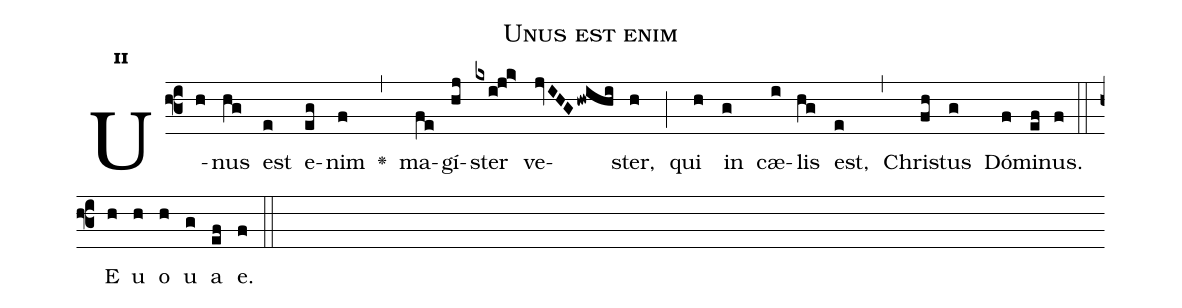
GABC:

name:Unus est enim;
office-part:Antiphona;
mode:2;
%%
initial-style: 1;
name: Unus est enim
book: Antiphonae & Responsoria/Tomus II, p. 36;
occasion: Hebdomada II Quadragesimae Feria III;
office-part: Laudes Ant E;
user-notes: ;
commentary: ;
annotation: 2d;
centering-scheme: english;
fontsize: 12;
font: OFLSortsMillGoudy;
height: 11;
width: 4.5;
%%
(f3)U(h)nus(hg) est(e) e(eg)nim(f) <v>\greheightstar</v>(,)  ma(fe)gí(hj)ster(kxijk>) ve(jvIHGhwihi)ster,(h) (;) qui(h) in(g) cæ(i)lis(hg) est,(e) (,) Chri(fh)stus(g) Dó(f)mi(ef)nus.(f) (::)
E(h) u(h) o(h) u(g) a(ef) e.(f) (::)
